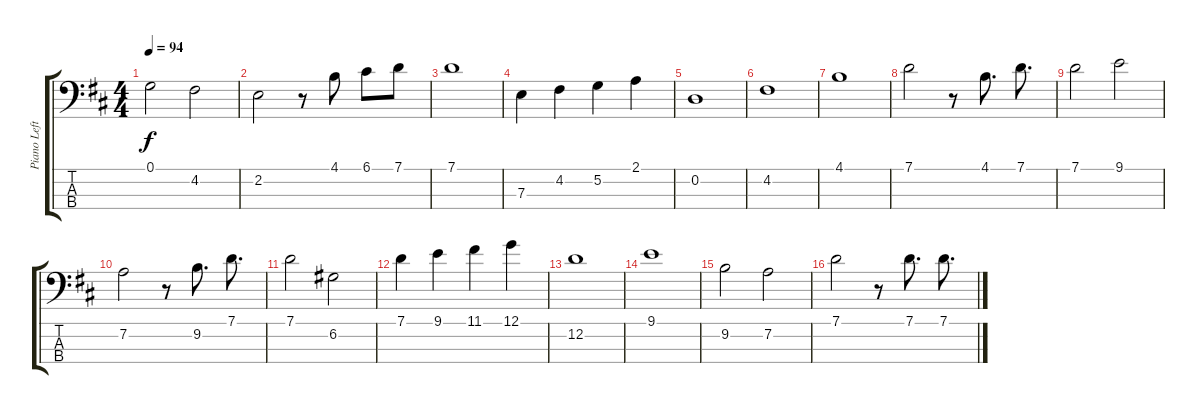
\track ("Piano LeftHand" "Piano Left") {instrument electricbassfinger}
\staff {score tabs}
\tuning (G2 D2 A1 E1) {hide}
\ts (4 4)
\tempo 94
\clef f4
\ks d
0.1.2{dy f} 4.2.2 |
2.2.2 r.8 4.1.8 6.1.8 7.1.8 |
7.1.1 |
7.3.4 4.2.4 5.2.4 2.1.4 |
0.2.1 |
4.2.1 |
4.1.1 |
7.1.2 r.8 4.1.8{d} 7.1.8{d} |
7.1.2 9.1.2 |
7.2.2 r.8 9.2.8{d} 7.1.8{d} |
7.1.2 6.2.2 |
7.1.4 9.1.4 11.1.4 12.1.4 |
12.2.1 |
9.1.1 |
9.2.2 7.2.2 |
7.1.2 r.8 7.1.8{d} 7.1.8{d}
